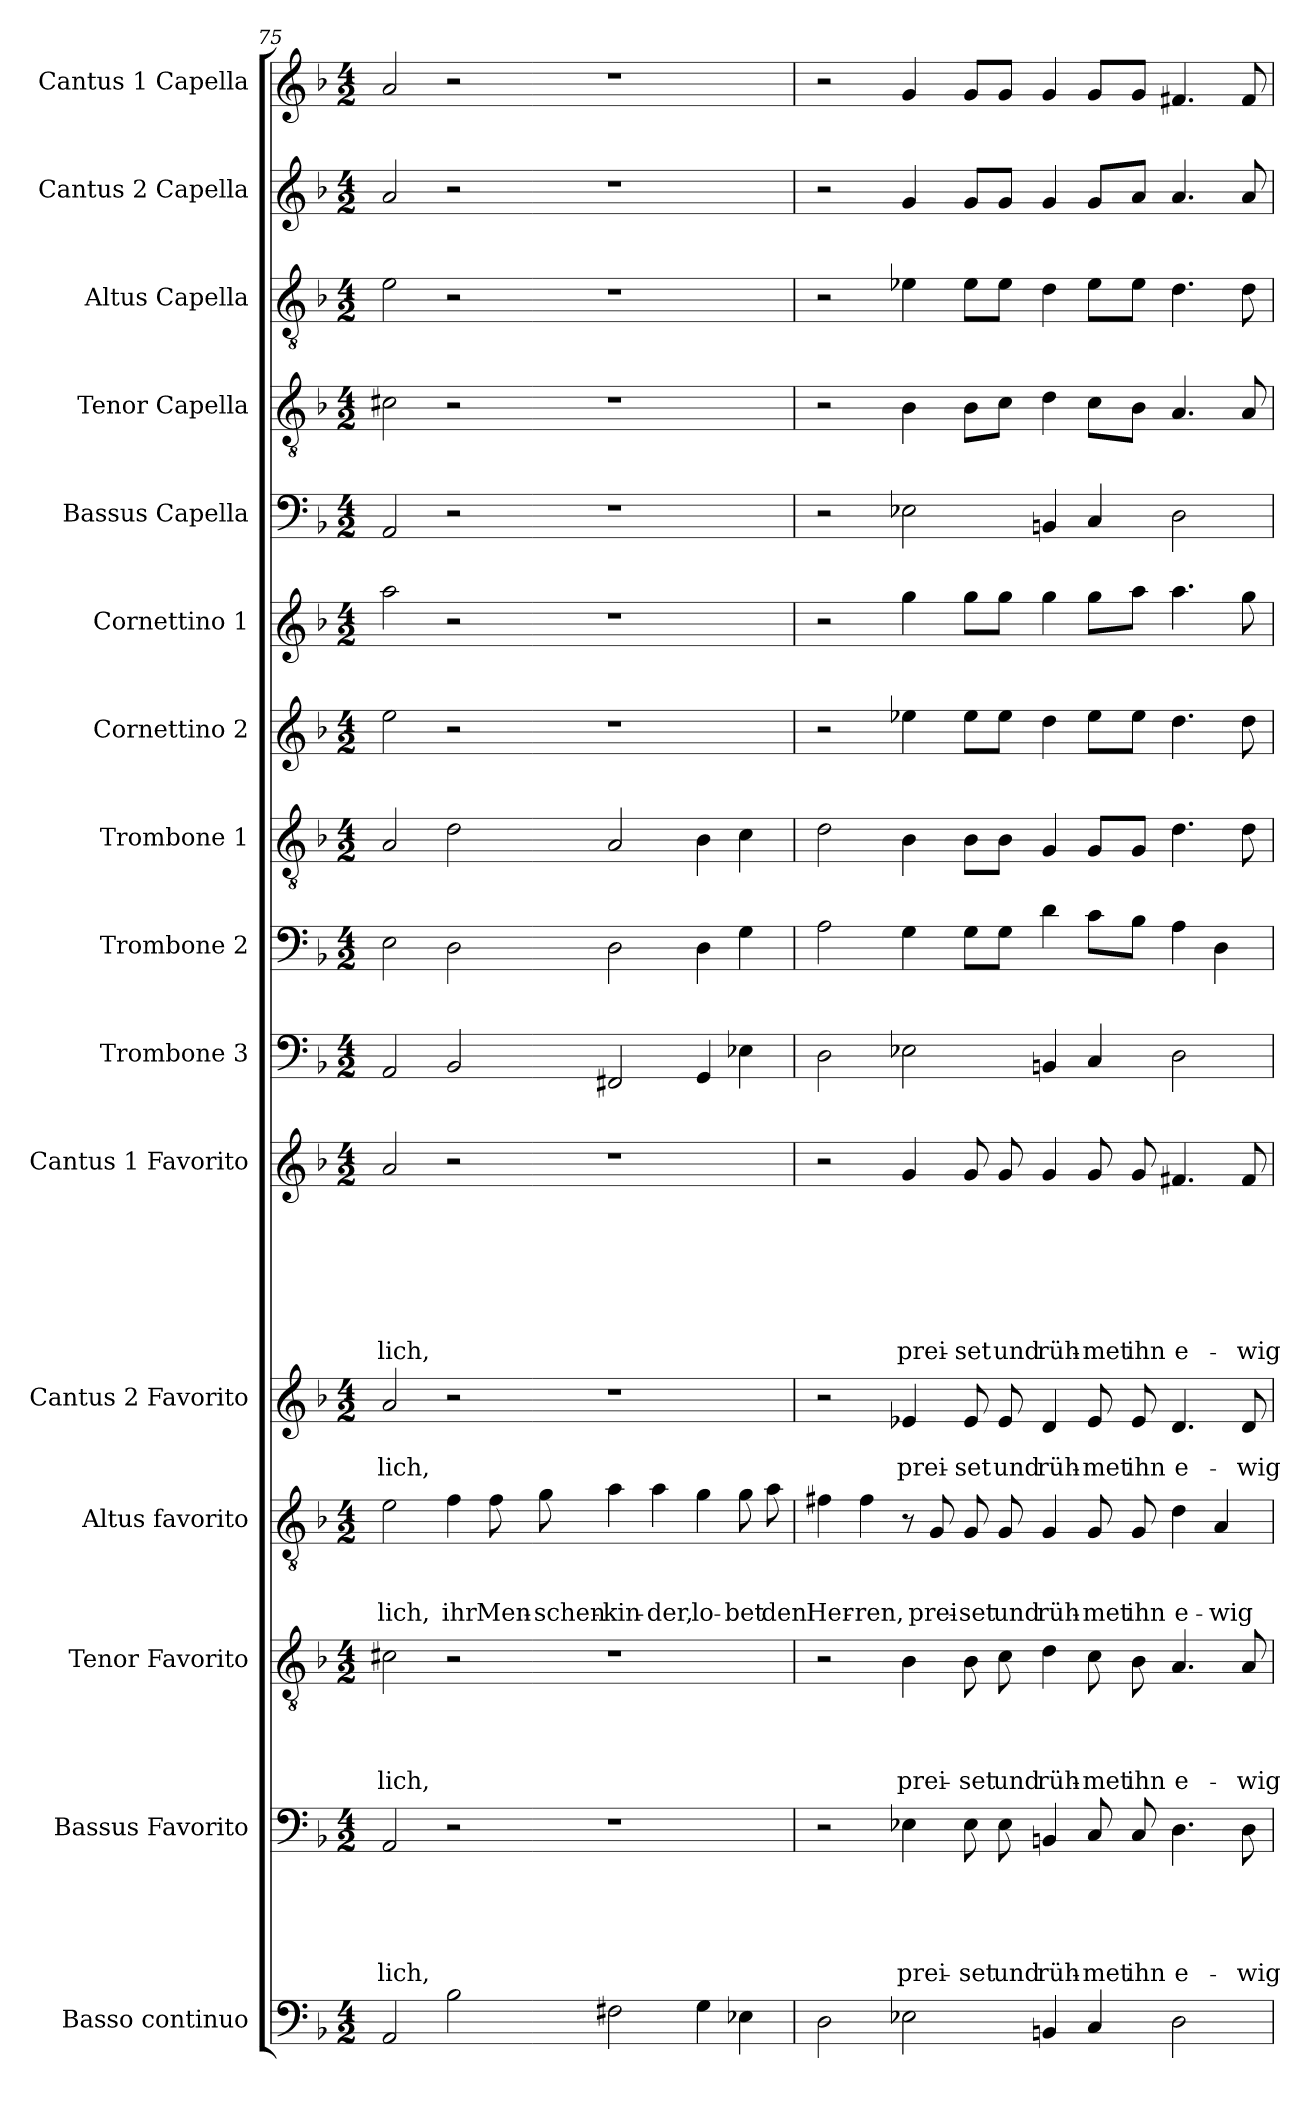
**kern	**kern	**text	**text	**text	**text	**text	**kern	**text	**text	**text	**text	**kern	**text	**text	**text	**kern	**text	**text	**kern	**text	**text	**text	**text	**text	**text	**text	**kern	**kern	**kern	**kern	**kern	**kern	**kern	**kern	**kern	**kern
*part16	*part15	*part15	*part15	*part15	*part15	*part15	*part14	*part14	*part14	*part14	*part14	*part13	*part13	*part13	*part13	*part12	*part12	*part12	*part11	*part11	*part11	*part11	*part11	*part11	*part11	*part11	*part10	*part9	*part8	*part7	*part6	*part5	*part4	*part3	*part2	*part1
*staff16	*staff15	*staff15	*staff15	*staff15	*staff15	*staff15	*staff14	*staff14	*staff14	*staff14	*staff14	*staff13	*staff13	*staff13	*staff13	*staff12	*staff12	*staff12	*staff11	*staff11	*staff11	*staff11	*staff11	*staff11	*staff11	*staff11	*staff10	*staff9	*staff8	*staff7	*staff6	*staff5	*staff4	*staff3	*staff2	*staff1
*I"Basso continuo	*I"Bassus Favorito	*	*	*	*	*	*I"Tenor Favorito	*	*	*	*	*I"Altus favorito	*	*	*	*I"Cantus 2 Favorito	*	*	*I"Cantus 1 Favorito	*	*	*	*	*	*	*	*I"Trombone 3	*I"Trombone 2	*I"Trombone 1	*I"Cornettino 2	*I"Cornettino 1	*I"Bassus Capella	*I"Tenor Capella	*I"Altus Capella	*I"Cantus 2 Capella	*I"Cantus 1 Capella
*clefF4	*clefF4	*	*	*	*	*	*clefGv2	*	*	*	*	*clefGv2	*	*	*	*clefG2	*	*	*clefG2	*	*	*	*	*	*	*	*clefF4	*clefF4	*clefGv2	*clefG2	*clefG2	*clefF4	*clefGv2	*clefGv2	*clefG2	*clefG2
*k[b-]	*k[b-]	*	*	*	*	*	*k[b-]	*	*	*	*	*k[b-]	*	*	*	*k[b-]	*	*	*k[b-]	*	*	*	*	*	*	*	*k[b-]	*k[b-]	*k[b-]	*k[b-]	*k[b-]	*k[b-]	*k[b-]	*k[b-]	*k[b-]	*k[b-]
*F:	*F:	*	*	*	*	*	*F:	*	*	*	*	*F:	*	*	*	*F:	*	*	*F:	*	*	*	*	*	*	*	*F:	*F:	*F:	*F:	*F:	*F:	*F:	*F:	*F:	*F:
*M4/2	*M4/2	*	*	*	*	*	*M4/2	*	*	*	*	*M4/2	*	*	*	*M4/2	*	*	*M4/2	*	*	*	*	*	*	*	*M4/2	*M4/2	*M4/2	*M4/2	*M4/2	*M4/2	*M4/2	*M4/2	*M4/2	*M4/2
=75	=75	=75	=75	=75	=75	=75	=75	=75	=75	=75	=75	=75	=75	=75	=75	=75	=75	=75	=75	=75	=75	=75	=75	=75	=75	=75	=75	=75	=75	=75	=75	=75	=75	=75	=75	=75
!	!	!	!	!	!	!LO:LY:b	!	!	!	!	!LO:LY:b	!	!	!	!LO:LY:b	!	!	!LO:LY:b	!	!	!	!	!	!	!	!LO:LY:b	!	!	!	!	!	!	!	!	!	!
2AA/	2AA/	.	.	.	.	-lich,	2c#X\	.	.	.	-lich,	2e\	.	.	-lich,	2a/	.	-lich,	2a/	.	.	.	.	.	.	-lich,	2AA/	2E\	2A/	2ee\	2aa\	2AA/	2c#X\	2e\	2a/	2a/
!	!	!	!	!	!	!	!	!	!	!	!	!	!	!	!LO:LY:b	!	!	!	!	!	!	!	!	!	!	!	!	!	!	!	!	!	!	!	!	!
2B-\	2r	.	.	.	.	.	2r	.	.	.	.	4f\	.	.	ihr	2r	.	.	2r	.	.	.	.	.	.	.	2BB-/	2D\	2d\	2r	2r	2r	2r	2r	2r	2r
!	!	!	!	!	!	!	!	!	!	!	!	!	!	!	!LO:LY:b	!	!	!	!	!	!	!	!	!	!	!	!	!	!	!	!	!	!	!	!	!
.	.	.	.	.	.	.	.	.	.	.	.	8f\	.	.	Men-	.	.	.	.	.	.	.	.	.	.	.	.	.	.	.	.	.	.	.	.	.
!	!	!	!	!	!	!	!	!	!	!	!	!	!	!	!LO:LY:b	!	!	!	!	!	!	!	!	!	!	!	!	!	!	!	!	!	!	!	!	!
.	.	.	.	.	.	.	.	.	.	.	.	8g\	.	.	-schen-	.	.	.	.	.	.	.	.	.	.	.	.	.	.	.	.	.	.	.	.	.
!	!	!	!	!	!	!	!	!	!	!	!	!	!	!	!LO:LY:b	!	!	!	!	!	!	!	!	!	!	!	!	!	!	!	!	!	!	!	!	!
2F#X\	1r	.	.	.	.	.	1r	.	.	.	.	4a\	.	.	-kin-	1r	.	.	1r	.	.	.	.	.	.	.	2FF#X/	2D\	2A/	1r	1r	1r	1r	1r	1r	1r
!	!	!	!	!	!	!	!	!	!	!	!	!	!	!	!LO:LY:b	!	!	!	!	!	!	!	!	!	!	!	!	!	!	!	!	!	!	!	!	!
.	.	.	.	.	.	.	.	.	.	.	.	4a\	.	.	-der,	.	.	.	.	.	.	.	.	.	.	.	.	.	.	.	.	.	.	.	.	.
!	!	!	!	!	!	!	!	!	!	!	!	!	!	!	!LO:LY:b	!	!	!	!	!	!	!	!	!	!	!	!	!	!	!	!	!	!	!	!	!
4G\	.	.	.	.	.	.	.	.	.	.	.	4g\	.	.	lo-	.	.	.	.	.	.	.	.	.	.	.	4GG/	4D\	4B-\	.	.	.	.	.	.	.
!	!	!	!	!	!	!	!	!	!	!	!	!	!	!	!LO:LY:b	!	!	!	!	!	!	!	!	!	!	!	!	!	!	!	!	!	!	!	!	!
4E-X\	.	.	.	.	.	.	.	.	.	.	.	8g\	.	.	-bet	.	.	.	.	.	.	.	.	.	.	.	4E-X\	4G\	4c\	.	.	.	.	.	.	.
!	!	!	!	!	!	!	!	!	!	!	!	!	!	!	!LO:LY:b	!	!	!	!	!	!	!	!	!	!	!	!	!	!	!	!	!	!	!	!	!
.	.	.	.	.	.	.	.	.	.	.	.	8a\	.	.	den	.	.	.	.	.	.	.	.	.	.	.	.	.	.	.	.	.	.	.	.	.
=76	=76	=76	=76	=76	=76	=76	=76	=76	=76	=76	=76	=76	=76	=76	=76	=76	=76	=76	=76	=76	=76	=76	=76	=76	=76	=76	=76	=76	=76	=76	=76	=76	=76	=76	=76	=76
!	!	!	!	!	!	!	!	!	!	!	!	!	!	!	!LO:LY:b	!	!	!	!	!	!	!	!	!	!	!	!	!	!	!	!	!	!	!	!	!
2D\	2r	.	.	.	.	.	2r	.	.	.	.	4f#X\	.	.	Her-	2r	.	.	2r	.	.	.	.	.	.	.	2D\	2A\	2d\	2r	2r	2r	2r	2r	2r	2r
!	!	!	!	!	!	!	!	!	!	!	!	!	!	!	!LO:LY:b	!	!	!	!	!	!	!	!	!	!	!	!	!	!	!	!	!	!	!	!	!
.	.	.	.	.	.	.	.	.	.	.	.	4f#\	.	.	-ren,	.	.	.	.	.	.	.	.	.	.	.	.	.	.	.	.	.	.	.	.	.
!	!	!	!	!	!	!LO:LY:b	!	!	!	!	!LO:LY:b	!	!	!	!	!	!	!LO:LY:b	!	!	!	!	!	!	!	!LO:LY:b	!	!	!	!	!	!	!	!	!	!
2E-X\	4E-X\	.	.	.	.	prei-	4B-\	.	.	.	prei-	8r	.	.	.	4e-X/	.	prei-	4g/	.	.	.	.	.	.	prei-	2E-X\	4G\	4B-\	4ee-X\	4gg\	2E-X\	4B-\	4e-X\	4g/	4g/
!	!	!	!	!	!	!	!	!	!	!	!	!	!	!	!LO:LY:b	!	!	!	!	!	!	!	!	!	!	!	!	!	!	!	!	!	!	!	!	!
.	.	.	.	.	.	.	.	.	.	.	.	8G/	.	.	prei-	.	.	.	.	.	.	.	.	.	.	.	.	.	.	.	.	.	.	.	.	.
!	!	!	!	!	!	!LO:LY:b	!	!	!	!	!LO:LY:b	!	!	!	!LO:LY:b	!	!	!LO:LY:b	!	!	!	!	!	!	!	!LO:LY:b	!	!	!	!	!	!	!	!	!	!
.	8E-\	.	.	.	.	-set	8B-\	.	.	.	-set	8G/	.	.	-set	8e-/	.	-set	8g/	.	.	.	.	.	.	-set	.	8G\L	8B-\L	8ee-\L	8gg\L	.	8B-\L	8e-\L	8g/L	8g/L
!	!	!	!	!	!	!LO:LY:b	!	!	!	!	!LO:LY:b	!	!	!	!LO:LY:b	!	!	!LO:LY:b	!	!	!	!	!	!	!	!LO:LY:b	!	!	!	!	!	!	!	!	!	!
.	8E-\	.	.	.	.	und	8c\	.	.	.	und	8G/	.	.	und	8e-/	.	und	8g/	.	.	.	.	.	.	und	.	8G\J	8B-\J	8ee-\J	8gg\J	.	8c\J	8e-\J	8g/J	8g/J
!	!	!	!	!	!	!LO:LY:b	!	!	!	!	!LO:LY:b	!	!	!	!LO:LY:b	!	!	!LO:LY:b	!	!	!	!	!	!	!	!LO:LY:b	!	!	!	!	!	!	!	!	!	!
4BBn/	4BBn/	.	.	.	.	rüh-	4d\	.	.	.	rüh-	4G/	.	.	rüh-	4d/	.	rüh-	4g/	.	.	.	.	.	.	rüh-	4BBn/	4d\	4G/	4dd\	4gg\	4BBn/	4d\	4d\	4g/	4g/
!	!	!	!	!	!	!LO:LY:b	!	!	!	!	!LO:LY:b	!	!	!	!LO:LY:b	!	!	!LO:LY:b	!	!	!	!	!	!	!	!LO:LY:b	!	!	!	!	!	!	!	!	!	!
4C/	8C/	.	.	.	.	-met	8c\	.	.	.	-met	8G/	.	.	-met	8e-/	.	-met	8g/	.	.	.	.	.	.	-met	4C/	8c\L	8G/L	8ee-\L	8gg\L	4C/	8c\L	8e-\L	8g/L	8g/L
!	!	!	!	!	!	!LO:LY:b	!	!	!	!	!LO:LY:b	!	!	!	!LO:LY:b	!	!	!LO:LY:b	!	!	!	!	!	!	!	!LO:LY:b	!	!	!	!	!	!	!	!	!	!
.	8C/	.	.	.	.	ihn	8B-\	.	.	.	ihn	8G/	.	.	ihn	8e-/	.	ihn	8g/	.	.	.	.	.	.	ihn	.	8B-\J	8G/J	8ee-\J	8aa\J	.	8B-\J	8e-\J	8a/J	8g/J
!	!	!	!	!	!	!LO:LY:b	!	!	!	!	!LO:LY:b	!	!	!	!LO:LY:b	!	!	!LO:LY:b	!	!	!	!	!	!	!	!LO:LY:b	!	!	!	!	!	!	!	!	!	!
2D\	4.D\	.	.	.	.	e-	4.A/	.	.	.	e-	4d\	.	.	e-	4.d/	.	e-	4.f#X/	.	.	.	.	.	.	e-	2D\	4A\	4.d\	4.dd\	4.aa\	2D\	4.A/	4.d\	4.a/	4.f#X/
!	!	!	!	!	!	!	!	!	!	!	!	!	!	!	!LO:LY:b	!	!	!	!	!	!	!	!	!	!	!	!	!	!	!	!	!	!	!	!	!
.	.	.	.	.	.	.	.	.	.	.	.	4A/	.	.	-wig-	.	.	.	.	.	.	.	.	.	.	.	.	4D\	.	.	.	.	.	.	.	.
!	!	!	!	!	!	!LO:LY:b	!	!	!	!	!LO:LY:b	!	!	!	!	!	!	!LO:LY:b	!	!	!	!	!	!	!	!LO:LY:b	!	!	!	!	!	!	!	!	!	!
.	8D\	.	.	.	.	-wig-	8A/	.	.	.	-wig-	.	.	.	.	8d/	.	-wig-	8f#/	.	.	.	.	.	.	-wig-	.	.	8d\	8dd\	8gg\	.	8A/	8d\	8a/	8f#/
=	=	=	=	=	=	=	=	=	=	=	=	=	=	=	=	=	=	=	=	=	=	=	=	=	=	=	=	=	=	=	=	=	=	=	=	=
*-	*-	*-	*-	*-	*-	*-	*-	*-	*-	*-	*-	*-	*-	*-	*-	*-	*-	*-	*-	*-	*-	*-	*-	*-	*-	*-	*-	*-	*-	*-	*-	*-	*-	*-	*-	*-
